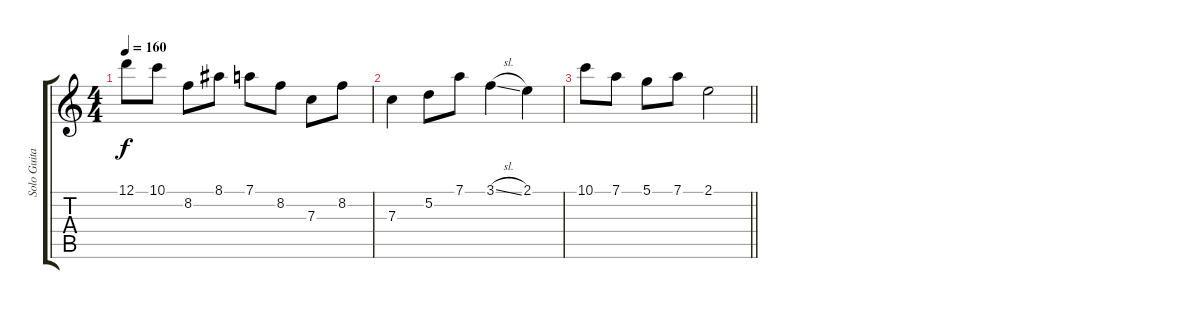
\track ("Solo Guitar" "Solo Guita") {instrument distortionguitar}
\staff {score tabs}
\tuning (D4 A3 F3 C3 G2 D2) {hide}
\ts (4 4)
\tempo 160
\clef g2
\ks c
12.1.8{dy f} 10.1.8 8.2.8 8.1.8 7.1.8 8.2.8 7.3.8 8.2.8 |
7.3.4 5.2.8 7.1.8 3.1{sl}.4 2.1.4 |
\barLineRight lightlight
10.1.8 7.1.8 5.1.8 7.1.8 2.1.2
